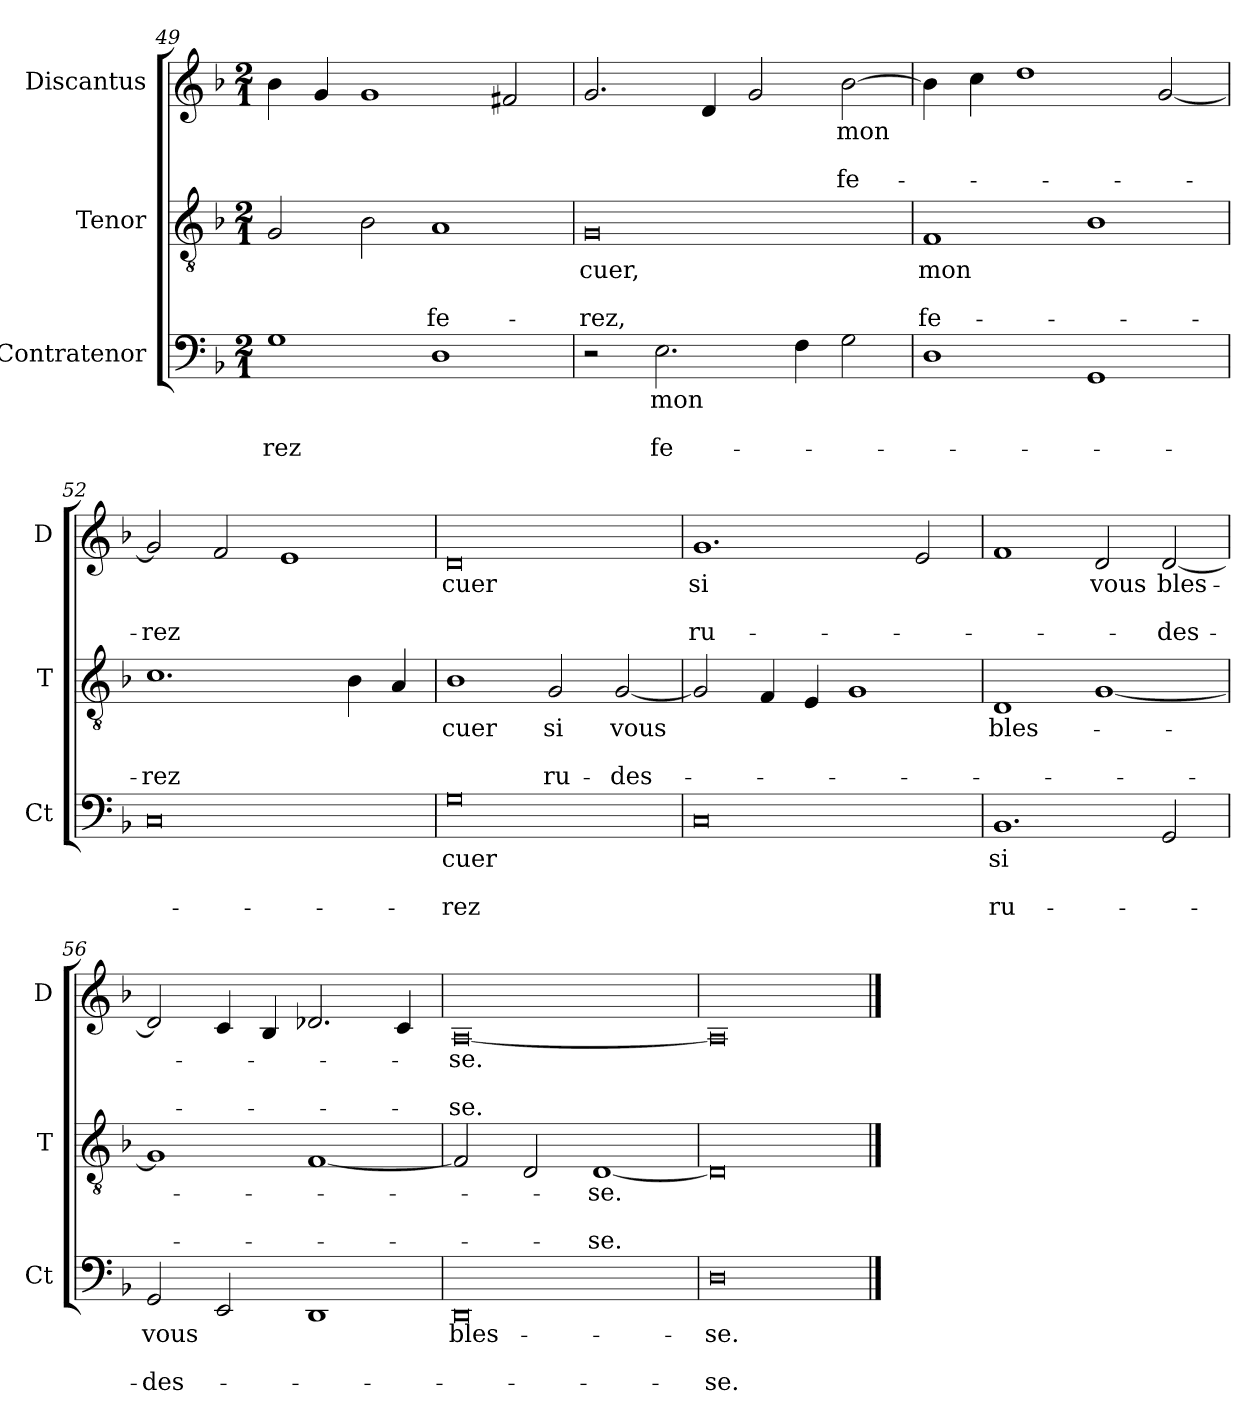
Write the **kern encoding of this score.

**kern	**text	**text	**text	**kern	**text	**text	**text	**kern	**text	**text	**text
*part3	*part3	*part3	*part3	*part2	*part2	*part2	*part2	*part1	*part1	*part1	*part1
*staff3	*staff3	*staff3	*staff3	*staff2	*staff2	*staff2	*staff2	*staff1	*staff1	*staff1	*staff1
*I"Contratenor	*	*	*	*I"Tenor	*	*	*	*I"Discantus	*	*	*
*I'Ct	*	*	*	*I'T	*	*	*	*I'D	*	*	*
*clefF4	*	*	*	*clefGv2	*	*	*	*clefG2	*	*	*
*k[b-]	*	*	*	*k[b-]	*	*	*	*k[b-]	*	*	*
*M2/1	*	*	*	*M2/1	*	*	*	*M2/1	*	*	*
=49	=49	=49	=49	=49	=49	=49	=49	=49	=49	=49	=49
1G	.	.	-rez	2G/	.	.	.	4b-\	.	.	.
.	.	.	.	.	.	.	.	4g/	.	.	.
.	.	.	.	2B-\	.	.	.	1g	.	.	.
1D	.	.	.	1A	.	.	fe-	.	.	.	.
.	.	.	.	.	.	.	.	2f#X/	.	.	.
=50	=50	=50	=50	=50	=50	=50	=50	=50	=50	=50	=50
2r	.	.	.	0G	cuer,	.	-rez,	2.g/	.	.	.
2.E\	mon	.	fe-	.	.	.	.	.	.	.	.
.	.	.	.	.	.	.	.	4d/	.	.	.
.	.	.	.	.	.	.	.	2g/	.	.	.
4F\	.	.	.	.	.	.	.	.	.	.	.
2G\	.	.	.	.	.	.	.	[2b-\	mon	.	fe-
=51	=51	=51	=51	=51	=51	=51	=51	=51	=51	=51	=51
1D	.	.	.	1F	mon	.	fe-	4b-\]	.	.	.
.	.	.	.	.	.	.	.	4cc\	.	.	.
.	.	.	.	.	.	.	.	1dd	.	.	.
1GG	.	.	.	1B-	.	.	.	.	.	.	.
.	.	.	.	.	.	.	.	[2g/	.	.	.
=52	=52	=52	=52	=52	=52	=52	=52	=52	=52	=52	=52
0C	.	.	.	1.c	.	.	-rez	2g/]	.	.	-rez
.	.	.	.	.	.	.	.	2f/	.	.	.
.	.	.	.	.	.	.	.	1e	.	.	.
.	.	.	.	4B-\	.	.	.	.	.	.	.
.	.	.	.	4A/	.	.	.	.	.	.	.
=53	=53	=53	=53	=53	=53	=53	=53	=53	=53	=53	=53
0G	cuer	.	-rez	1B-	cuer	.	.	0d	cuer	.	.
.	.	.	.	2G/	si	.	ru-	.	.	.	.
.	.	.	.	[2G/	vous	.	-des-	.	.	.	.
=54	=54	=54	=54	=54	=54	=54	=54	=54	=54	=54	=54
0C	.	.	.	2G/]	.	.	.	1.g	si	.	ru-
.	.	.	.	4F/	.	.	.	.	.	.	.
.	.	.	.	4E/	.	.	.	.	.	.	.
.	.	.	.	1G	.	.	.	.	.	.	.
.	.	.	.	.	.	.	.	2e/	.	.	.
=55	=55	=55	=55	=55	=55	=55	=55	=55	=55	=55	=55
1.BB-	si	.	ru-	1D	bles-	.	.	1f	.	.	.
.	.	.	.	[1G	.	.	.	2d/	vous	.	.
2GG/	.	.	.	.	.	.	.	[2d/	bles-	.	-des-
=56	=56	=56	=56	=56	=56	=56	=56	=56	=56	=56	=56
2GG/	vous	.	-des-	1G]	.	.	.	2d/]	.	.	.
2EE/	.	.	.	.	.	.	.	4c/	.	.	.
.	.	.	.	.	.	.	.	4B-/	.	.	.
1DD	.	.	.	[1F	.	.	.	2.d-X/	.	.	.
.	.	.	.	.	.	.	.	4c/	.	.	.
=57	=57	=57	=57	=57	=57	=57	=57	=57	=57	=57	=57
0DD	bles-	.	.	2F/]	.	.	.	[0A	-se.	.	-se.
.	.	.	.	2D/	.	.	.	.	.	.	.
.	.	.	.	[1D	-se.	.	-se.	.	.	.	.
=58	=58	=58	=58	=58	=58	=58	=58	=58	=58	=58	=58
0D	-se.	.	-se.	0D]	.	.	.	0A]	.	.	.
==	==	==	==	==	==	==	==	==	==	==	==
*-	*-	*-	*-	*-	*-	*-	*-	*-	*-	*-	*-
